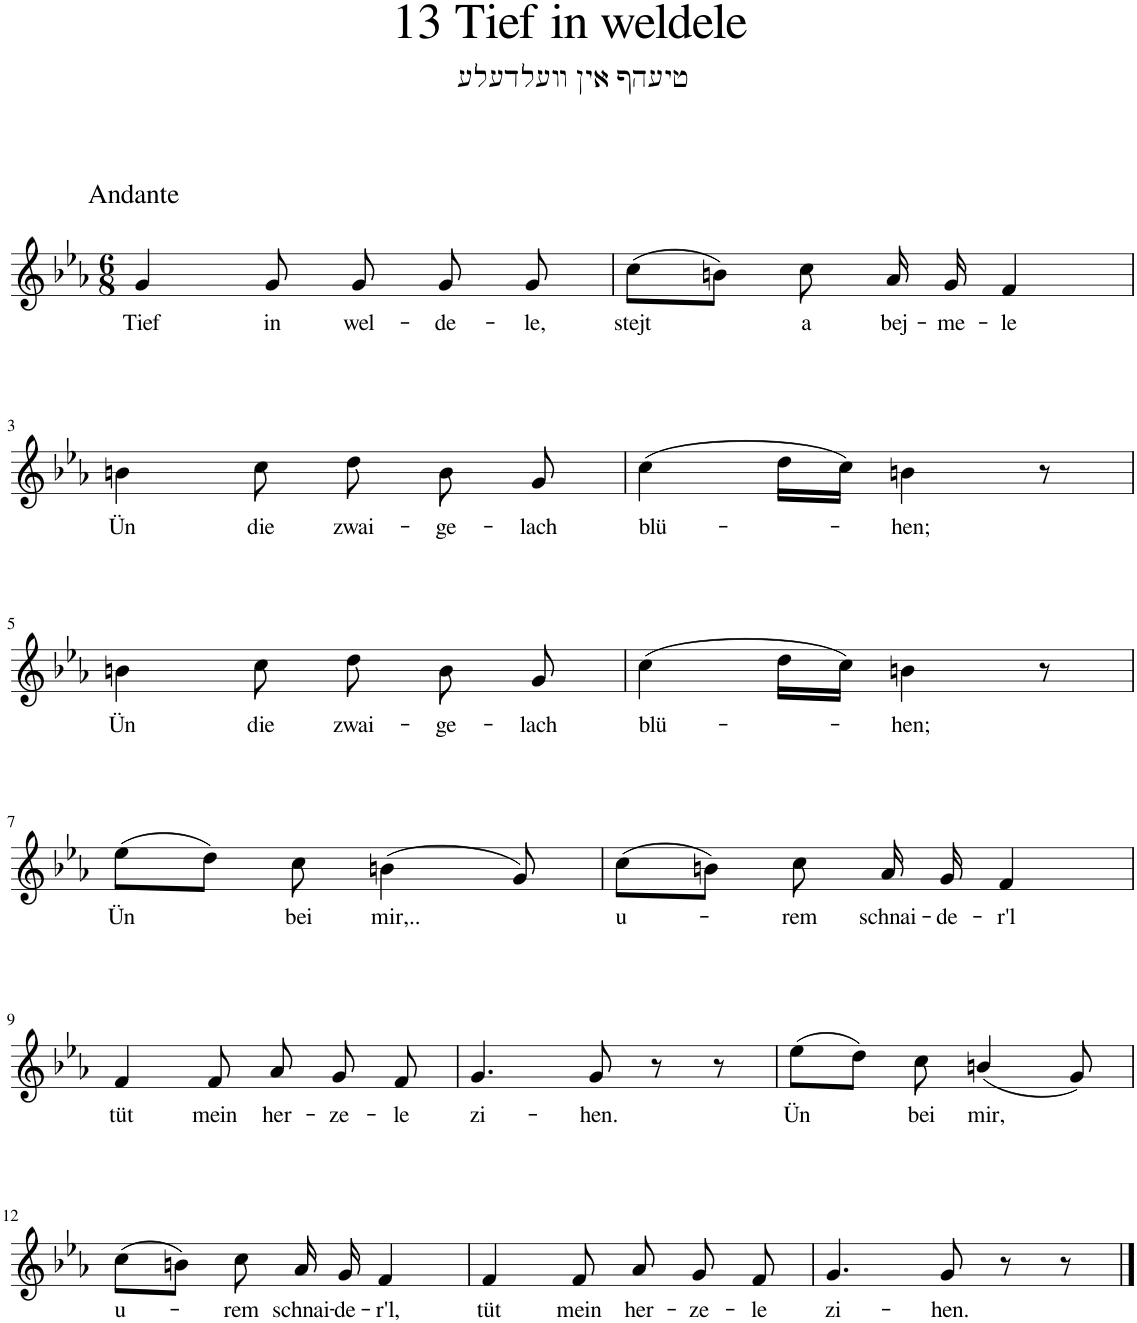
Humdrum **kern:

**kern	**text
*part1	*part1
*staff1	*staff1
*I"Piano	*
*I'Pno.	*
*clefG2	*
*k[b-e-a-]	*
*M6/8	*
=1	=1
!LO:TX:a:t=Andante	!
!	!LO:LY:b
4g/	Tief
!	!LO:LY:b
8g/	in
!	!LO:LY:b
8g/	wel-
!	!LO:LY:b
8g/	-de-
!	!LO:LY:b
8g/	-le,
=2	=2
!	!LO:LY:b
(8cc\L	stejt
8bn\J)	.
!	!LO:LY:b
8cc\	a
!	!LO:LY:b
16a-/	bej-
!	!LO:LY:b
16g/	-me-
!	!LO:LY:b
4f/	-le
!!LO:LB:g=z
=3	=3
!	!LO:LY:b
4bn\	Ün
!	!LO:LY:b
8cc\	die
!	!LO:LY:b
8dd\	zwai-
!	!LO:LY:b
8b\	-ge-
!	!LO:LY:b
8g/	-lach
=4	=4
!	!LO:LY:b
(4cc\	blü-
16dd\LL	.
16cc\JJ)	.
!	!LO:LY:b
4bn\	-hen;
8r	.
!!LO:LB:g=z
=5	=5
!	!LO:LY:b
4bn\	Ün
!	!LO:LY:b
8cc\	die
!	!LO:LY:b
8dd\	zwai-
!	!LO:LY:b
8b\	-ge-
!	!LO:LY:b
8g/	-lach
=6	=6
!	!LO:LY:b
(4cc\	blü-
16dd\LL	.
16cc\JJ)	.
!	!LO:LY:b
4bn\	-hen;
8r	.
!!LO:LB:g=z
=7	=7
!	!LO:LY:b
(8ee-\L	Ün
8dd\J)	.
!	!LO:LY:b
8cc\	bei
!	!LO:LY:b
(4bn\	mir,..
8g/)	.
=8	=8
!	!LO:LY:b
(8cc\L	u-
8bn\J)	.
!	!LO:LY:b
8cc\	-rem
!	!LO:LY:b
16a-/	schnai-
!	!LO:LY:b
16g/	-de-
!	!LO:LY:b
4f/	-r'l
!!LO:LB:g=z
=9	=9
!	!LO:LY:b
4f/	tüt
!	!LO:LY:b
8f/	mein
!	!LO:LY:b
8a-/	her-
!	!LO:LY:b
8g/	-ze-
!	!LO:LY:b
8f/	-le
=10	=10
!	!LO:LY:b
4.g/	zi-
!	!LO:LY:b
8g/	-hen.
8r	.
8r	.
=11	=11
!	!LO:LY:b
(8ee-\L	Ün
8dd\J)	.
!	!LO:LY:b
8cc\	bei
!	!LO:LY:b
(4bn/	mir,
8g/)	.
!!LO:LB:g=z
=12	=12
!	!LO:LY:b
(8cc\L	u-
8bn\J)	.
!	!LO:LY:b
8cc\	-rem
!	!LO:LY:b
16a-/	schnai-
!	!LO:LY:b
16g/	-de-
!	!LO:LY:b
4f/	-r'l,
=13	=13
!	!LO:LY:b
4f/	tüt
!	!LO:LY:b
8f/	mein
!	!LO:LY:b
8a-/	her-
!	!LO:LY:b
8g/	-ze-
!	!LO:LY:b
8f/	-le
=14	=14
!	!LO:LY:b
4.g/	zi-
!	!LO:LY:b
8g/	-hen.
8r	.
8r	.
==	==
*-	*-
